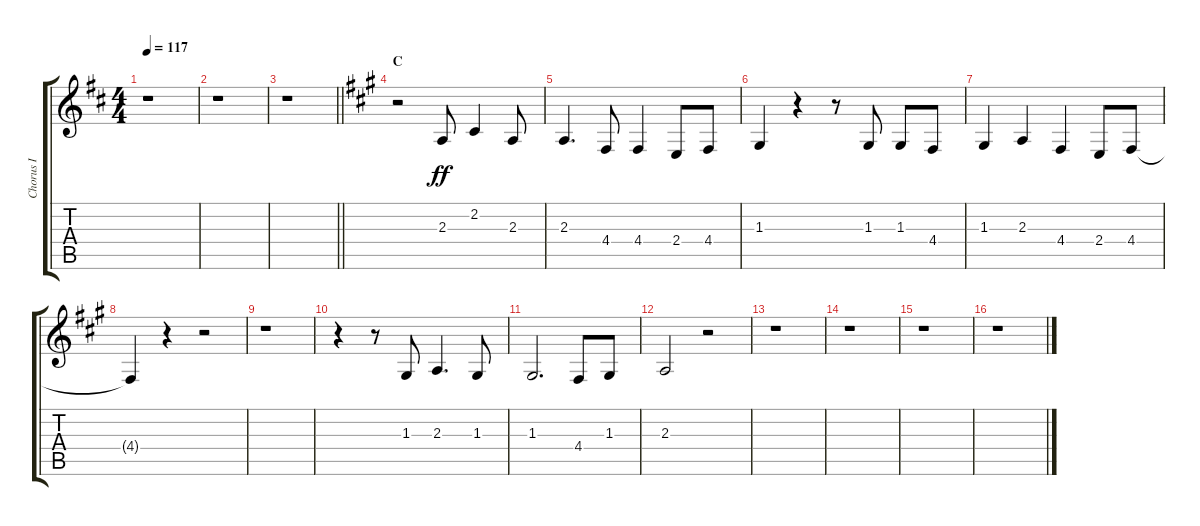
\track ("Chorus I" "Chorus I") {instrument voiceoohs}
\staff {score tabs}
\tuning (E4 B3 G3 D3 A2 E2) {hide}
\ts (4 4)
\tempo 117
\clef g2
\ks d
r.1{dy ff} |
r.1 |
\barLineRight lightlight
r.1 |
\section ("" "C")
\ks a
r.2 2.3.8 2.2.4 2.3.8 |
2.3.4{d} 4.4.8 4.4.4 2.4.8 4.4.8 |
1.3.4 r.4 r.8 1.3.8 1.3.8 4.4.8 |
1.3.4 2.3.4 4.4.4 2.4.8 4.4.8 |
4.4{t}.4 r.4 r.2 |
r.1 |
r.4 r.8 1.3.8 2.3.4{d} 1.3.8 |
1.3.2{d} 4.4.8 1.3.8 |
2.3.2 r.2 |
r.1 |
r.1 |
r.1 |
r.1
